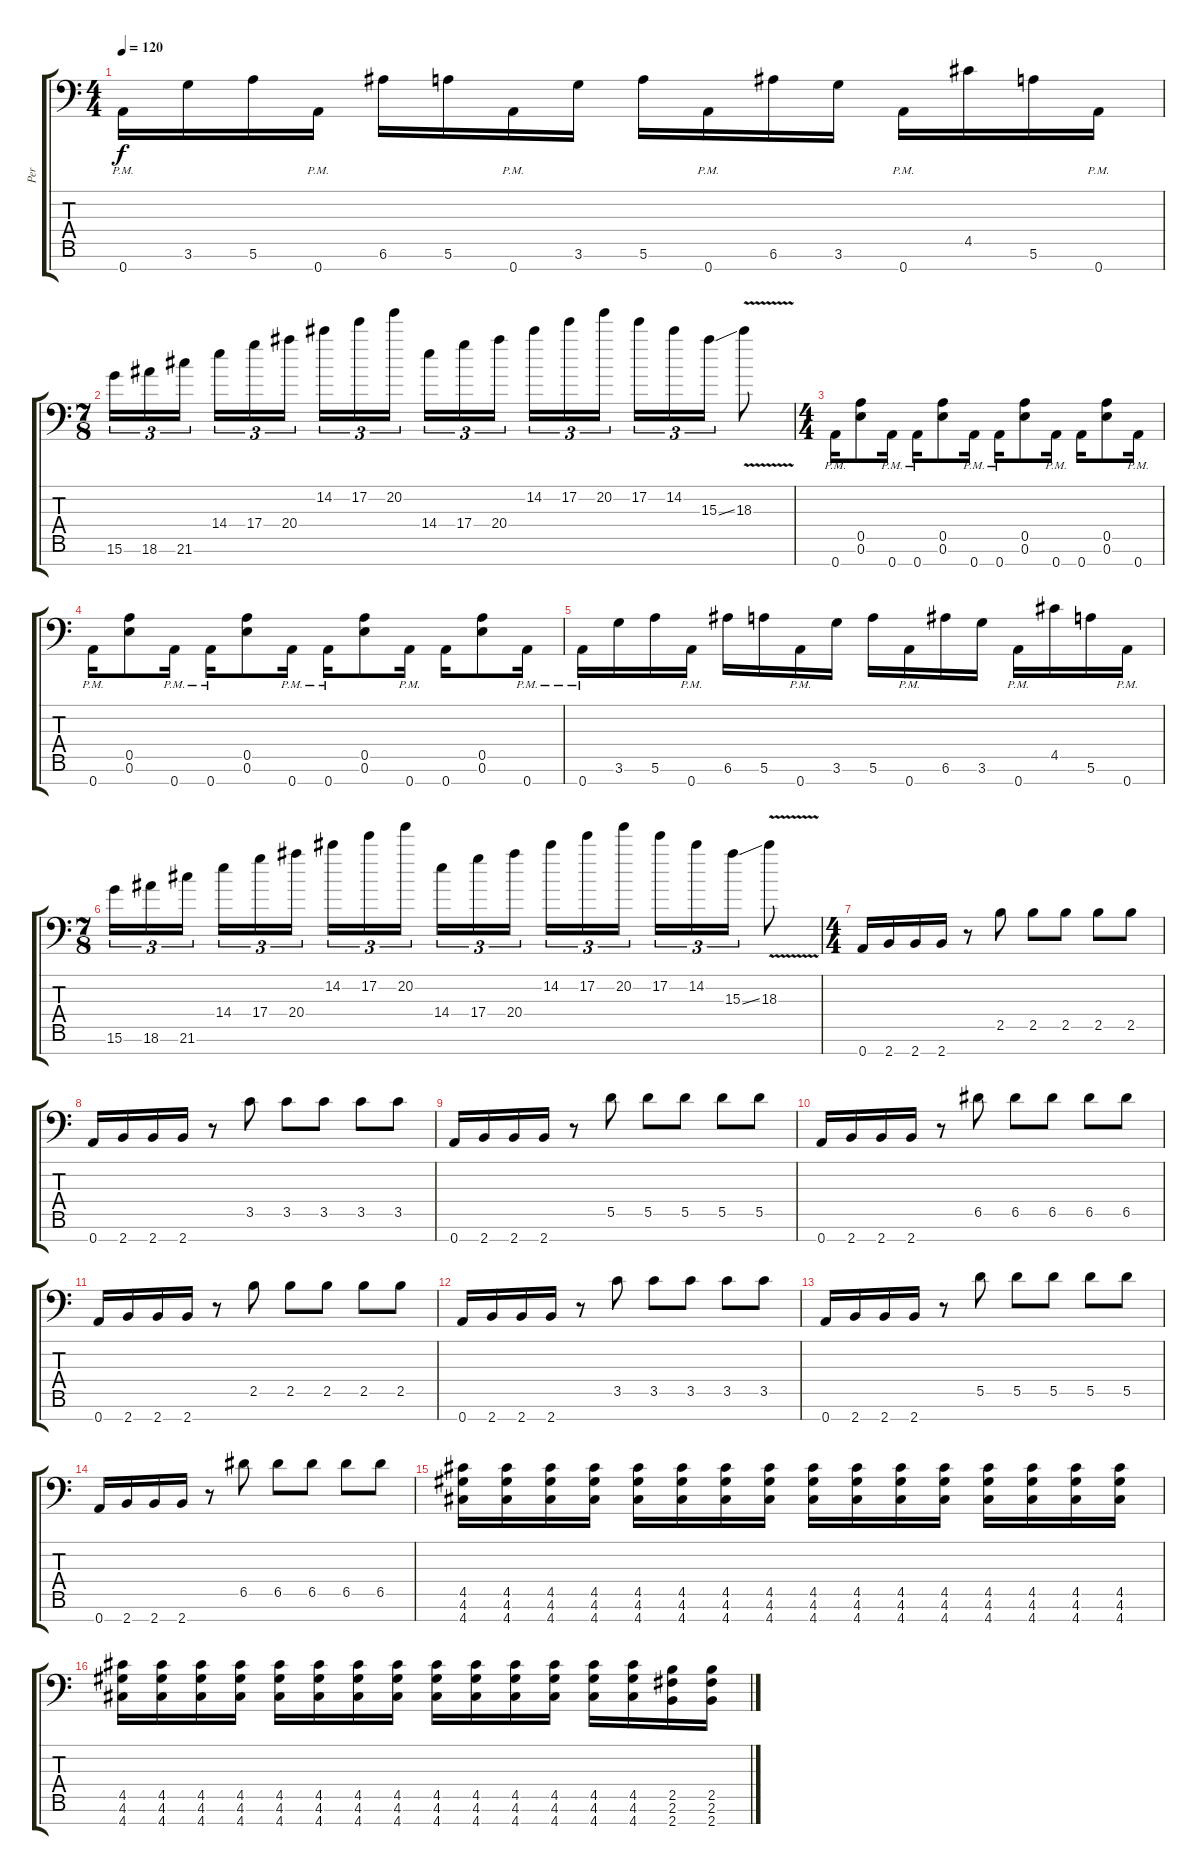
\track ("Per" "Per") {instrument distortionguitar}
\staff {score tabs}
\tuning (E4 B3 G3 D3 A2 E2 A1) {hide}
\ts (4 4)
\tempo 120
\clef f4
\ks c
0.7{pm}.16{dy f} 3.6.16 5.6.16 0.7{pm}.16 6.6.16 5.6.16 0.7{pm}.16 3.6.16 5.6.16 0.7{pm}.16 6.6.16 3.6.16 0.7{pm}.16 4.5.16 5.6.16 0.7{pm}.16 |
\ts (7 8)
15.6.16{tu (3 2)} 18.6.16{tu (3 2)} 21.6.16{tu (3 2)} 14.4.16{tu (3 2)} 17.4.16{tu (3 2)} 20.4.16{tu (3 2)} 14.2.16{tu (3 2)} 17.2.16{tu (3 2)} 20.2.16{tu (3 2)} 14.4.16{tu (3 2)} 17.4.16{tu (3 2)} 20.4.16{tu (3 2)} 14.2.16{tu (3 2)} 17.2.16{tu (3 2)} 20.2.16{tu (3 2)} 17.2.16{tu (3 2)} 14.2.16{tu (3 2)} 15.3{ss}.16{tu (3 2)} 18.3{v}.8 |
\ts (4 4)
0.7{pm}.16 (0.5 0.6).8 0.7{pm}.16 0.7{pm}.16 (0.5 0.6).8 0.7{pm}.16 0.7{pm}.16 (0.5 0.6).8 0.7{pm}.16 0.7.16 (0.5 0.6).8 0.7{pm}.16 |
0.7{pm}.16 (0.5 0.6).8 0.7{pm}.16 0.7{pm}.16 (0.5 0.6).8 0.7{pm}.16 0.7{pm}.16 (0.5 0.6).8 0.7{pm}.16 0.7.16 (0.5 0.6).8 0.7{pm}.16 |
0.7{pm}.16 3.6.16 5.6.16 0.7{pm}.16 6.6.16 5.6.16 0.7{pm}.16 3.6.16 5.6.16 0.7{pm}.16 6.6.16 3.6.16 0.7{pm}.16 4.5.16 5.6.16 0.7{pm}.16 |
\ts (7 8)
15.6.16{tu (3 2)} 18.6.16{tu (3 2)} 21.6.16{tu (3 2)} 14.4.16{tu (3 2)} 17.4.16{tu (3 2)} 20.4.16{tu (3 2)} 14.2.16{tu (3 2)} 17.2.16{tu (3 2)} 20.2.16{tu (3 2)} 14.4.16{tu (3 2)} 17.4.16{tu (3 2)} 20.4.16{tu (3 2)} 14.2.16{tu (3 2)} 17.2.16{tu (3 2)} 20.2.16{tu (3 2)} 17.2.16{tu (3 2)} 14.2.16{tu (3 2)} 15.3{ss}.16{tu (3 2)} 18.3{v}.8 |
\ts (4 4)
0.7.16 2.7.16 2.7.16 2.7.16 r.8 2.5.8 2.5.8 2.5.8 2.5.8 2.5.8 |
0.7.16 2.7.16 2.7.16 2.7.16 r.8 3.5.8 3.5.8 3.5.8 3.5.8 3.5.8 |
0.7.16 2.7.16 2.7.16 2.7.16 r.8 5.5.8 5.5.8 5.5.8 5.5.8 5.5.8 |
0.7.16 2.7.16 2.7.16 2.7.16 r.8 6.5.8 6.5.8 6.5.8 6.5.8 6.5.8 |
0.7.16 2.7.16 2.7.16 2.7.16 r.8 2.5.8 2.5.8 2.5.8 2.5.8 2.5.8 |
0.7.16 2.7.16 2.7.16 2.7.16 r.8 3.5.8 3.5.8 3.5.8 3.5.8 3.5.8 |
0.7.16 2.7.16 2.7.16 2.7.16 r.8 5.5.8 5.5.8 5.5.8 5.5.8 5.5.8 |
0.7.16 2.7.16 2.7.16 2.7.16 r.8 6.5.8 6.5.8 6.5.8 6.5.8 6.5.8 |
(4.5 4.6 4.7).16 (4.5 4.6 4.7).16 (4.5 4.6 4.7).16 (4.5 4.6 4.7).16 (4.5 4.6 4.7).16 (4.5 4.6 4.7).16 (4.5 4.6 4.7).16 (4.5 4.6 4.7).16 (4.5 4.6 4.7).16 (4.5 4.6 4.7).16 (4.5 4.6 4.7).16 (4.5 4.6 4.7).16 (4.5 4.6 4.7).16 (4.5 4.6 4.7).16 (4.5 4.6 4.7).16 (4.5 4.6 4.7).16 |
(4.5 4.6 4.7).16 (4.5 4.6 4.7).16 (4.5 4.6 4.7).16 (4.5 4.6 4.7).16 (4.5 4.6 4.7).16 (4.5 4.6 4.7).16 (4.5 4.6 4.7).16 (4.5 4.6 4.7).16 (4.5 4.6 4.7).16 (4.5 4.6 4.7).16 (4.5 4.6 4.7).16 (4.5 4.6 4.7).16 (4.5 4.6 4.7).16 (4.5 4.6 4.7).16 (2.5 2.6 2.7).16 (2.5 2.6 2.7).16
